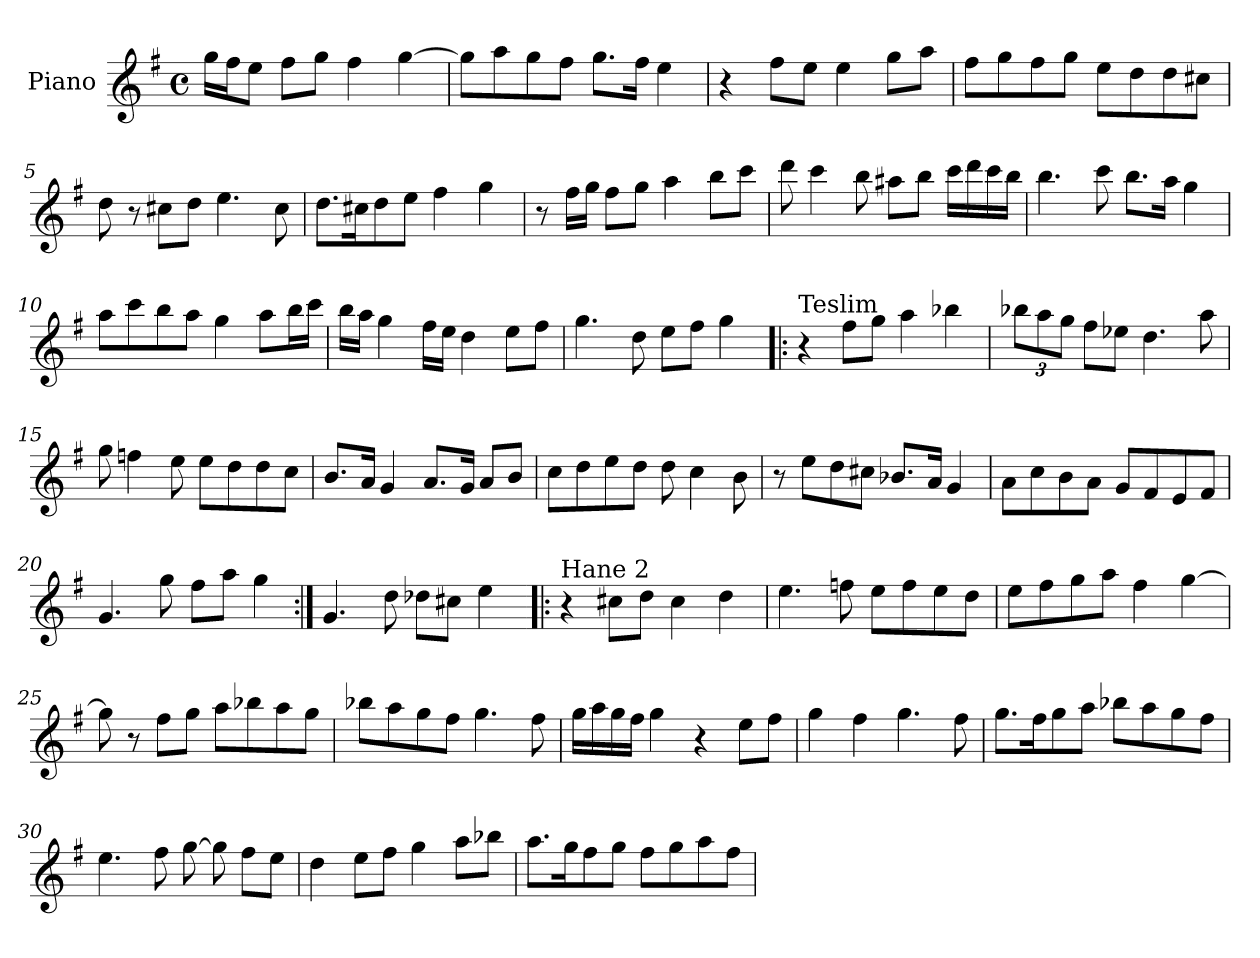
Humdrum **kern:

**kern
*part1
*staff1
*I"Piano
*I'Pno.
*clefG2
*k[f#]
*M4/4
*met(c)
=1
16gg\LL
16ff#\J
8ee\J
8ff#\L
8gg\J
4ff#\
[4gg\
=2
8gg\L]
8aa\
8gg\
8ff#\J
8.gg\L
16ff#\Jk
4ee\
=3
4r
8ff#\L
8ee\J
4ee\
8gg\L
8aa\J
=4
8ff#\L
8gg\
8ff#\
8gg\J
8ee\L
8dd\
8dd\
8cc#X\J
=5
8dd\
8r
8cc#X\L
8dd\J
4.ee\
8cc#\
!!LO:LB:g=z
=6
8.dd\L
16cc#X\K
8dd\
8ee\J
4ff#\
4gg\
=7
8r
16ff#\LL
16gg\JJ
8ff#\L
8gg\J
4aa\
8bb\L
8ccc\J
=8
8ddd\
4ccc\
8bb\
8aa#X\L
8bb\J
16ccc\LL
16ddd\
16ccc\
16bb\JJ
=9
4.bb\
8ccc\
8.bb\L
16aa\Jk
4gg\
!!LO:LB:g=z
=10
8aa\L
8ccc\
8bb\
8aa\J
4gg\
8aa\L
16bb\L
16ccc\JJ
=11
16bb\LL
16aa\JJ
4gg\
16ff#\LL
16ee\JJ
4dd\
8ee\L
8ff#\J
=12
4.gg\
8dd\
8ee\L
8ff#\J
4gg\
=13!|:
!LO:TX:a:t=Teslim
4r
8ff#\L
8gg\J
4aa\
4bb-X\
=14
*Xbrackettup
12bb-X\L
12aa\
12gg\J
8ff#\L
8ee-X\J
4.dd\
8aa\
!!LO:LB:g=z
=15
8gg\
4ffn\
8ee\
8ee\L
8dd\
8dd\
8cc\J
=16
8.b/L
16a/Jk
4g/
8.a/L
16g/Jk
8a/L
8b/J
=17
8cc\L
8dd\
8ee\
8dd\J
8dd\
4cc\
8b\
=18
8r
8ee\L
8dd\
8cc#X\J
8.b-X/L
16a/Jk
4g/
=19
8a\L
8cc\
8b\
8a\J
8g/L
8f#/
8e/
8f#/J
!!LO:LB:g=z
=20
4.g/
8gg\
8ff#\L
8aa\J
4gg\
=21:|!
4.g/
8dd\
8dd-X\L
8cc#X\J
4ee\
=22!|:
!LO:TX:a:t=Hane 2
4r
8cc#X\L
8dd\J
4cc#\
4dd\
=23
4.ee\
8ffn\
8ee\L
8ff\
8ee\
8dd\J
=24
8ee\L
8ff#\
8gg\
8aa\J
4ff#\
[4gg\
!!LO:LB:g=z
=25
8gg\]
8r
8ff#\L
8gg\J
8aa\L
8bb-X\
8aa\
8gg\J
=26
8bb-X\L
8aa\
8gg\
8ff#\J
4.gg\
8ff#\
=27
16gg\LL
16aa\
16gg\
16ff#\JJ
4gg\
4r
8ee\L
8ff#\J
=28
4gg\
4ff#\
4.gg\
8ff#\
=29
8.gg\L
16ff#\K
8gg\
8aa\J
8bb-X\L
8aa\
8gg\
8ff#\J
!!LO:LB:g=z
=30
4.ee\
8ff#\
[8gg\
8gg\]
8ff#\L
8ee\J
=31
4dd\
8ee\L
8ff#\J
4gg\
8aa\L
8bb-X\J
=32
8.aa\L
16gg\K
8ff#\
8gg\J
8ff#\L
8gg\
8aa\
8ff#\J
=
*-
